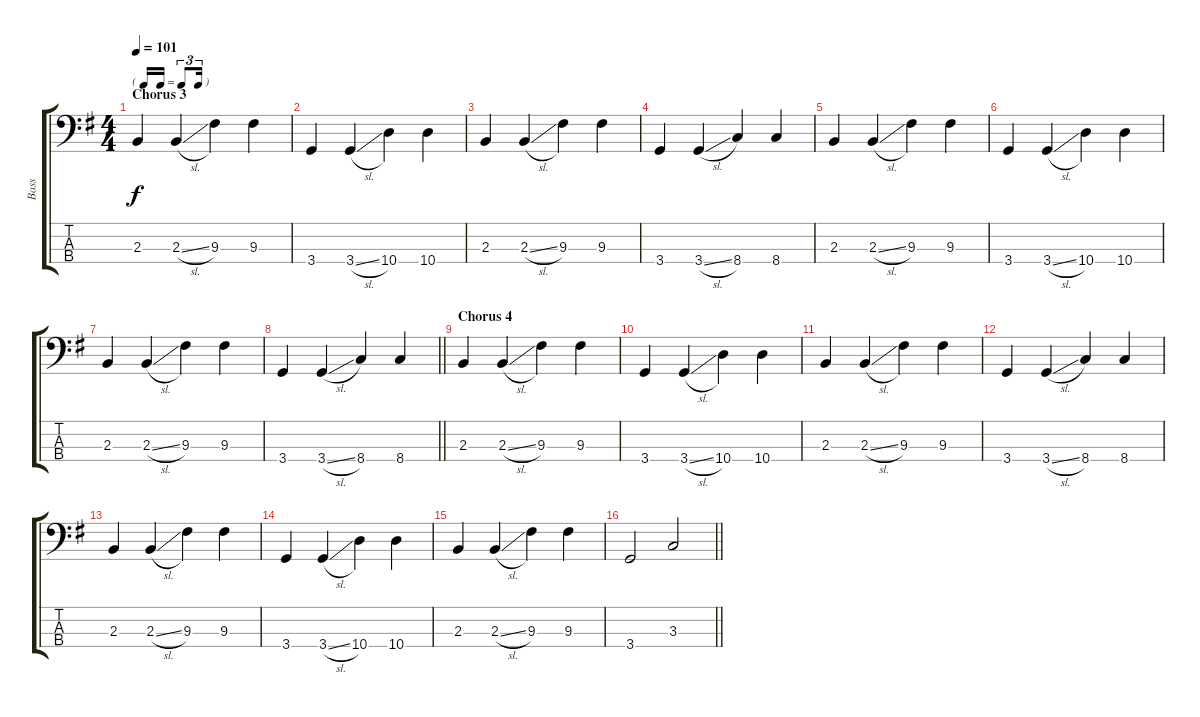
\track ("Bass" "Bass") {instrument electricbassfinger}
\staff {score tabs}
\tuning (G2 D2 A1 E1) {hide}
\ts (4 4)
\tf triplet16th
\section ("" "Chorus 3")
\tempo 101
\clef f4
\ks g
2.3.4{dy f} 2.3{sl}.4 9.3.4 9.3.4 |
3.4.4 3.4{sl}.4 10.4.4 10.4.4 |
2.3.4 2.3{sl}.4 9.3.4 9.3.4 |
3.4.4 3.4{sl}.4 8.4.4 8.4.4 |
2.3.4 2.3{sl}.4 9.3.4 9.3.4 |
3.4.4 3.4{sl}.4 10.4.4 10.4.4 |
2.3.4 2.3{sl}.4 9.3.4 9.3.4 |
\barLineRight lightlight
3.4.4 3.4{sl}.4 8.4.4 8.4.4 |
\section ("" "Chorus 4")
2.3.4 2.3{sl}.4 9.3.4 9.3.4 |
3.4.4 3.4{sl}.4 10.4.4 10.4.4 |
2.3.4 2.3{sl}.4 9.3.4 9.3.4 |
3.4.4 3.4{sl}.4 8.4.4 8.4.4 |
2.3.4 2.3{sl}.4 9.3.4 9.3.4 |
3.4.4 3.4{sl}.4 10.4.4 10.4.4 |
2.3.4 2.3{sl}.4 9.3.4 9.3.4 |
\barLineRight lightlight
3.4.2 3.3.2
